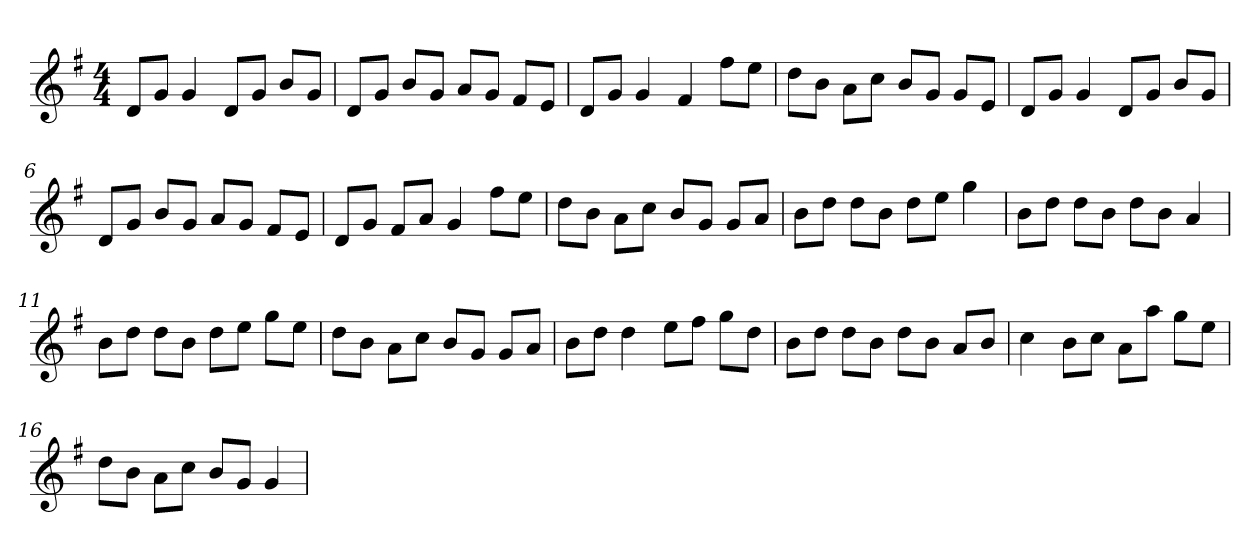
**kern
*part1
*staff1
*clefG2
*k[f#]
*G:
*M4/4
=1
8d/L
8g/J
4g/
8d/L
8g/J
8b/L
8g/J
=2
8d/L
8g/J
8b/L
8g/J
8a/L
8g/J
8f#/L
8e/J
=3
8d/L
8g/J
4g/
4f#/
8ff#\L
8ee\J
=4
8dd\L
8b\J
8a\L
8cc\J
8b/L
8g/J
8g/L
8e/J
=5
8d/L
8g/J
4g/
8d/L
8g/J
8b/L
8g/J
!!LO:LB:g=z
=6
8d/L
8g/J
8b/L
8g/J
8a/L
8g/J
8f#/L
8e/J
=7
8d/L
8g/J
8f#/L
8a/J
4g/
8ff#\L
8ee\J
=8
8dd\L
8b\J
8a\L
8cc\J
8b/L
8g/J
8g/L
8a/J
=9
8b\L
8dd\J
8dd\L
8b\J
8dd\L
8ee\J
4gg\
=10
8b\L
8dd\J
8dd\L
8b\J
8dd\L
8b\J
4a/
!!LO:LB:g=z
=11
8b\L
8dd\J
8dd\L
8b\J
8dd\L
8ee\J
8gg\L
8ee\J
=12
8dd\L
8b\J
8a\L
8cc\J
8b/L
8g/J
8g/L
8a/J
=13
8b\L
8dd\J
4dd\
8ee\L
8ff#\J
8gg\L
8dd\J
=14
8b\L
8dd\J
8dd\L
8b\J
8dd\L
8b\J
8a/L
8b/J
=15
4cc\
8b\L
8cc\J
8a\L
8aa\J
8gg\L
8ee\J
!!LO:LB:g=z
=16
8dd\L
8b\J
8a\L
8cc\J
8b/L
8g/J
4g/
=
*-
